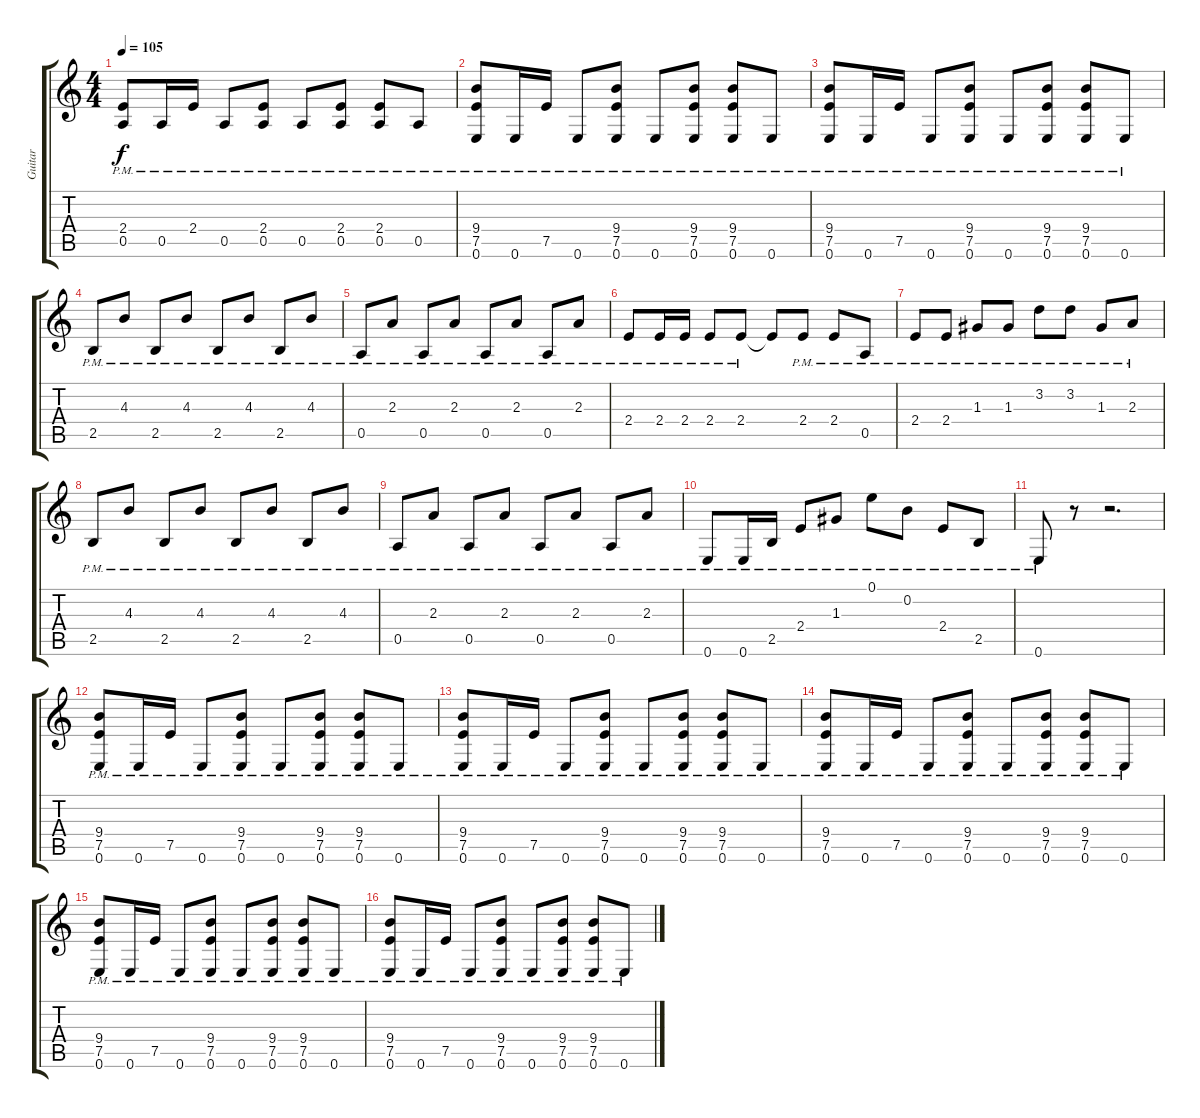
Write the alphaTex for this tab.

\track ("Guitar" "Guitar") {instrument distortionguitar}
\staff {score tabs}
\tuning (E4 B3 G3 D3 A2 E2) {hide}
\ts (4 4)
\tempo 105
\clef g2
\ks c
(2.4{pm} 0.5{pm}).8{dy f} 0.5{pm}.16 2.4{pm}.16 0.5{pm}.8 (2.4{pm} 0.5{pm}).8 0.5{pm}.8 (2.4{pm} 0.5{pm}).8 (2.4{pm} 0.5{pm}).8 0.5{pm}.8 |
(9.4{pm} 7.5{pm} 0.6{pm}).8 0.6{pm}.16 7.5{pm}.16 0.6{pm}.8 (9.4{pm} 7.5{pm} 0.6{pm}).8 0.6{pm}.8 (9.4{pm} 7.5{pm} 0.6{pm}).8 (9.4{pm} 7.5{pm} 0.6{pm}).8 0.6{pm}.8 |
(9.4{pm} 7.5{pm} 0.6{pm}).8 0.6{pm}.16 7.5{pm}.16 0.6{pm}.8 (9.4{pm} 7.5{pm} 0.6{pm}).8 0.6{pm}.8 (9.4{pm} 7.5{pm} 0.6{pm}).8 (9.4{pm} 7.5{pm} 0.6{pm}).8 0.6{pm}.8 |
2.5{pm}.8{instrument electricguitarmuted} 4.3{pm}.8 2.5{pm}.8 4.3{pm}.8 2.5{pm}.8 4.3{pm}.8 2.5{pm}.8 4.3{pm}.8 |
0.5{pm}.8 2.3{pm}.8 0.5{pm}.8 2.3{pm}.8 0.5{pm}.8 2.3{pm}.8 0.5{pm}.8 2.3{pm}.8 |
2.4{pm}.8 2.4{pm}.16 2.4{pm}.16 2.4{pm}.8 2.4{pm}.8 2.4{t}.8 2.4{pm}.8 2.4{pm}.8 0.5{pm}.8 |
2.4{pm}.8 2.4{pm}.8 1.3{pm}.8 1.3{pm}.8 3.2{pm}.8 3.2{pm}.8 1.3{pm}.8 2.3{pm}.8 |
2.5{pm}.8 4.3{pm}.8 2.5{pm}.8 4.3{pm}.8 2.5{pm}.8 4.3{pm}.8 2.5{pm}.8 4.3{pm}.8 |
0.5{pm}.8 2.3{pm}.8 0.5{pm}.8 2.3{pm}.8 0.5{pm}.8 2.3{pm}.8 0.5{pm}.8 2.3{pm}.8 |
0.6{pm}.8 0.6{pm}.16 2.5{pm}.16 2.4{pm}.8 1.3{pm}.8 0.1{pm}.8 0.2{pm}.8 2.4{pm}.8 2.5{pm}.8 |
0.6{pm}.8 r.8 r.2{d} |
(9.4{pm} 7.5{pm} 0.6{pm}).8 0.6{pm}.16 7.5{pm}.16 0.6{pm}.8 (9.4{pm} 7.5{pm} 0.6{pm}).8 0.6{pm}.8 (9.4{pm} 7.5{pm} 0.6{pm}).8 (9.4{pm} 7.5{pm} 0.6{pm}).8 0.6{pm}.8 |
(9.4{pm} 7.5{pm} 0.6{pm}).8 0.6{pm}.16 7.5{pm}.16 0.6{pm}.8 (9.4{pm} 7.5{pm} 0.6{pm}).8 0.6{pm}.8 (9.4{pm} 7.5{pm} 0.6{pm}).8 (9.4{pm} 7.5{pm} 0.6{pm}).8 0.6{pm}.8 |
(9.4{pm} 7.5{pm} 0.6{pm}).8 0.6{pm}.16 7.5{pm}.16 0.6{pm}.8 (9.4{pm} 7.5{pm} 0.6{pm}).8 0.6{pm}.8 (9.4{pm} 7.5{pm} 0.6{pm}).8 (9.4{pm} 7.5{pm} 0.6{pm}).8 0.6{pm}.8 |
(9.4{pm} 7.5{pm} 0.6{pm}).8 0.6{pm}.16 7.5{pm}.16 0.6{pm}.8 (9.4{pm} 7.5{pm} 0.6{pm}).8 0.6{pm}.8 (9.4{pm} 7.5{pm} 0.6{pm}).8 (9.4{pm} 7.5{pm} 0.6{pm}).8 0.6{pm}.8 |
(9.4{pm} 7.5{pm} 0.6{pm}).8 0.6{pm}.16 7.5{pm}.16 0.6{pm}.8 (9.4{pm} 7.5{pm} 0.6{pm}).8 0.6{pm}.8 (9.4{pm} 7.5{pm} 0.6{pm}).8 (9.4{pm} 7.5{pm} 0.6{pm}).8 0.6{pm}.8
